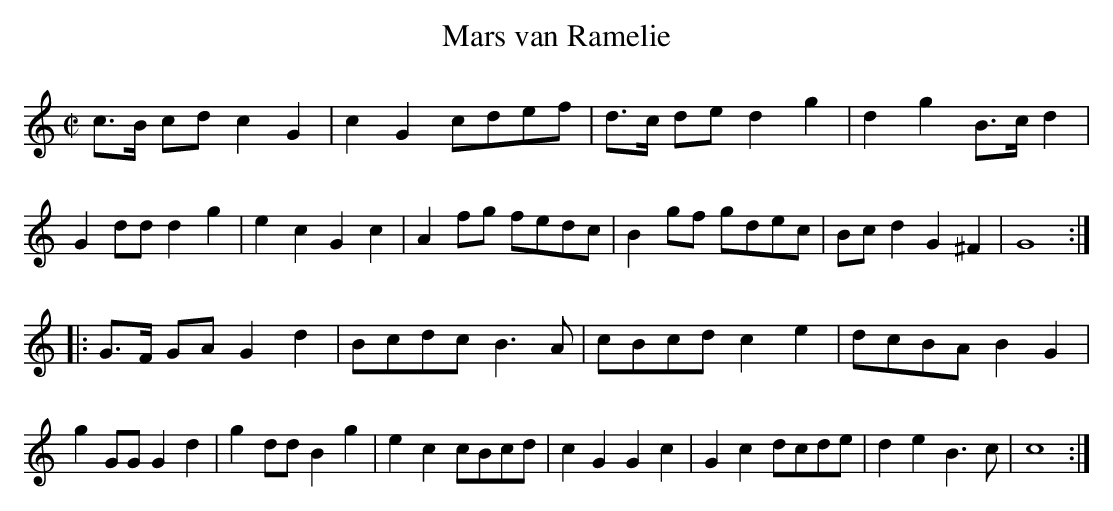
X:1
T:Mars van Ramelie
M:C|
K:Cmaj
c>B cdc2G2|c2G2cdef|d>c ded2g2|d2g2B>cd2|
G2ddd2g2|e2c2G2c2|A2fg fedc|B2gf gdec|Bcd2G2^F2|G8:|
|:G>F GAG2d2|BcdcB3A|cBcdc2e2|dcBAB2G2|
g2GGG2d2|g2ddB2g2|e2c2cBcd|c2G2G2c2|G2c2dcde|d2e2B3c|c8:|
